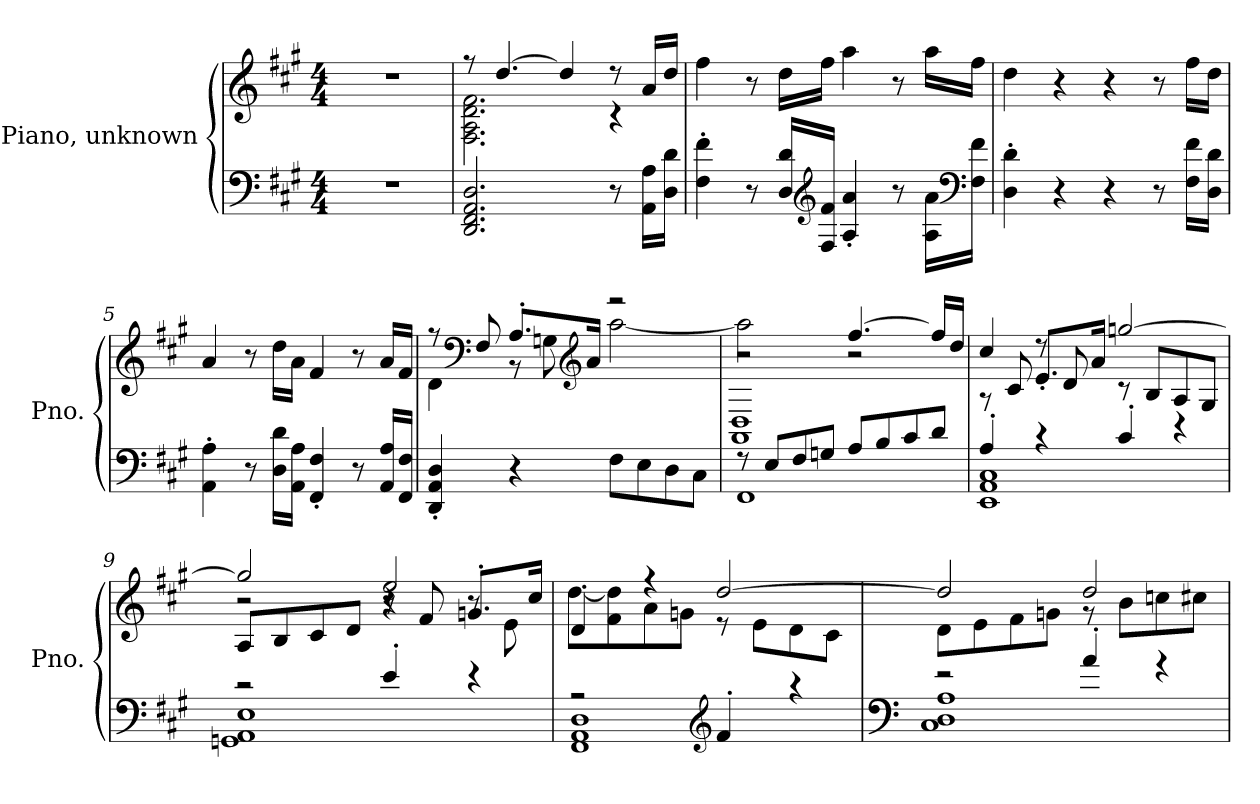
**kern	**kern
*part1	*part1
*staff2	*staff1
*I"Piano, unknown	*
*I'Pno.	*
*clefF4	*clefG2
*k[f#c#g#]	*k[f#c#g#]
*M4/4	*M4/4
*MM120	*MM120
=1	=1
1r	1r
=2	=2
*	*^
2.DD/ 2.FF#/ 2.AA/ 2.D/	8r	2.F#\ 2.A\ 2.d\ 2.f#\
.	[4.dd/	.
.	4dd/]	.
8r	8r	4r
16AA\ 16A\LL	16a/LL	.
16D\ 16d\JJ	16dd/JJ	.
*	*v	*v
=3	=3
4F#\' 4f#\'	4ff#\
8r	8r
16D/ 16d/LL	16dd\LL
*clefG2	*
16F#/ 16f#/JJ	16ff#\JJ
4A/' 4a/'	4aa\
8r	8r
16A\ 16a\LL	16aa\LL
*clefF4	*
16F#\ 16f#\JJ	16ff#\JJ
=4	=4
4D\' 4d\'	4dd\
4r	4r
4r	4r
8r	8r
16F#\ 16f#\LL	16ff#\LL
16D\ 16d\JJ	16dd\JJ
=5	=5
4AA\' 4A\'	4a/
8r	8r
16D\ 16d\LL	16dd\LL
16AA\ 16A\JJ	16a\JJ
4FF#/' 4F#/'	4f#/
8r	8r
16AA/ 16A/LL	16a/LL
16FF#/ 16F#/JJ	16f#/JJ
!!LO:LB:g=z
=6	=6
*	*^
4DD/' 4AA/' 4D/'	8r	4d\
*	*clefF4	*
.	8F#/	.
4r	8.A'/L	8r
.	.	8Gn\
*	*clefG2	*
.	16a/Jk	.
8F#\L	2r	[2aa\
8E\	.	.
8D\	.	.
8C#\J	.	.
=7	=7	=7
*^	*	*^
8r	1FF#	2r	2aa\]	1AA 1D
8E/L	.	.	.	.
8F#/	.	.	.	.
8Gn/J	.	.	.	.
8A/L	.	[4.ff#/	2r	.
8B/	.	.	.	.
8c#/	.	.	.	.
8d/J	.	16ff#/LL]	.	.
.	.	16dd/JJ	.	.
*	*	*	*v	*v
=8	=8	=8	=8
4A'/	1EE 1AA 1C#	4cc#/	8r
.	.	.	8c#/
4r	.	8r	8.e'/L
.	.	8d/	.
.	.	.	16a/Jk
4c#'/	.	[2ggn/	8r
.	.	.	8B/L
4r	.	.	8A/
.	.	.	8G#/J
!!LO:LB:g=z
=9	=9	=9	=9
*	*	*	*^
2r	1GGn 1AA 1E	2gg/]	2r	8A/L
.	.	.	.	8B/
.	.	.	.	8c#/
.	.	.	.	8d/J
4e'/	.	2ee/	4r	8r
.	.	.	.	8f#/
4r	.	.	8r	8.gn'/L
.	.	.	8e\	.
.	.	.	.	16cc#/Jk
*	*	*	*v	*v
=10	=10	=10	=10
2r	1FF# 1AA 1D	4d'/	[8dd\L
.	.	.	8f#\ 8dd\]
.	.	4r	8a\
.	.	.	8gn\J
*clefG2	*	*	*
4f#'/	.	[2dd/	8r
.	.	.	8e\L
4r	.	.	8d\
.	.	.	8c#\J
=11	=11	=11	=11
*clefF4	*	*	*
2r	1C# 1D 1A	2dd/]	8d\L
.	.	.	8e\
.	.	.	8f#\
.	.	.	8gn\J
4a'/	.	2dd/	8r
.	.	.	8b\L
4r	.	.	8ccn\
.	.	.	8cc#X\J
*v	*v	*	*
*	*v	*v
=	=
*-	*-
